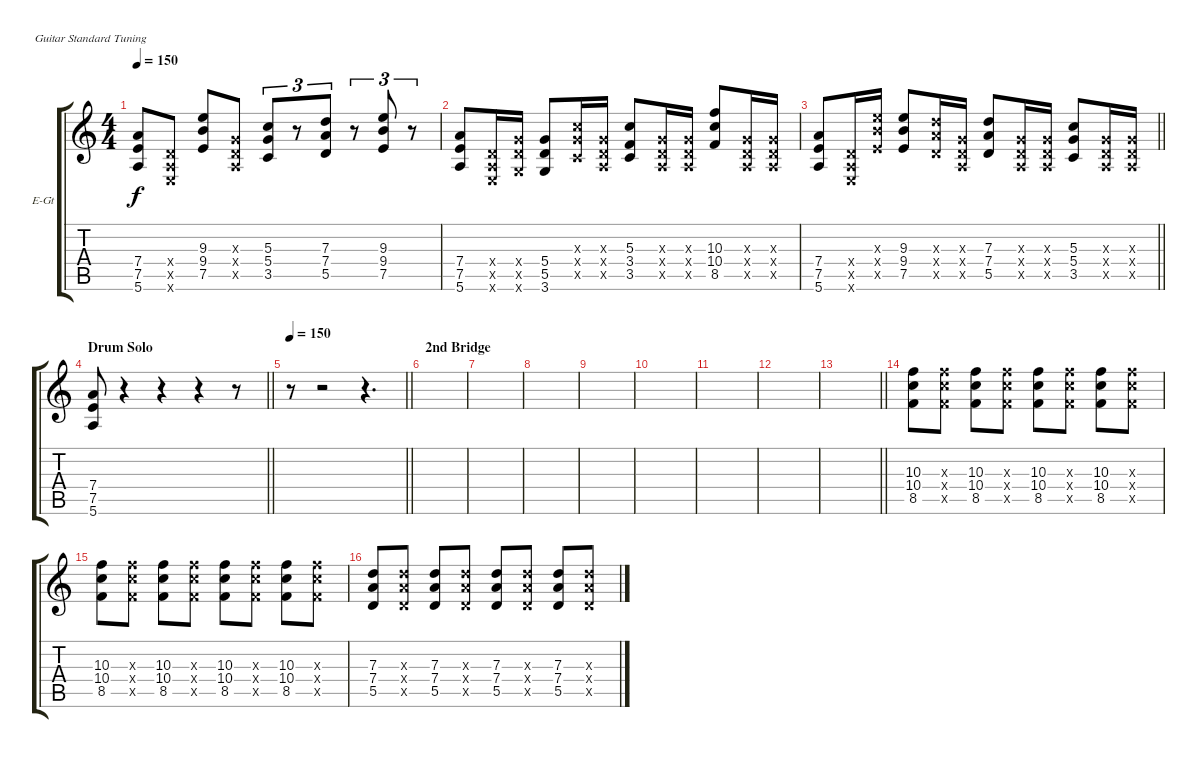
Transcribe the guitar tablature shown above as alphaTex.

\bracketExtendMode groupsimilarinstruments
\firstSystemTrackNameOrientation horizontal
\otherSystemsTrackNameOrientation horizontal
\track ("Jamie Cook Clean" "E-Gt") {instrument electricguitarclean}
\staff {score tabs}
\tuning (E4 B3 G3 D3 A2 E2)
\ts (4 4)
\tempo 150
\clef g2
\scale
0.333333
\ks c
(7.4 7.5 5.6).8{dy f} (0.4{x} 0.5{x} 0.6{x}).8 (9.3 9.4 7.5).8 (0.3{x} 0.4{x} 0.5{x}).8 (5.3 5.4 3.5).8{tu (3 2)} r.8{tu (3 2)} (7.3 7.4 5.5).8{tu (3 2)} r.8{tu (3 2)} (9.3 9.4 7.5).8{tu (3 2)} r.8{tu (3 2)} |
\scale
0.333333 (7.4 7.5 5.6).8 (0.4{x} 0.5{x} 0.6{x}).16 (5.4{x} 5.5{x} 3.6{x}).16 (5.4 5.5 3.6).8 (5.3{x} 5.4{x} 3.5{x}).16 (0.3{x} 0.4{x} 0.5{x}).16 (5.3 3.4 3.5).8 (0.3{x} 0.4{x} 0.5{x}).16 (0.3{x} 0.4{x} 0.5{x}).16 (10.3 10.4 8.5).8 (0.3{x} 0.4{x} 0.5{x}).16 (0.3{x} 0.4{x} 0.5{x}).16 |
\scale
0.333333
\barLineRight lightlight
(7.4 7.5 5.6).8 (0.4{x} 0.5{x} 0.6{x}).16 (9.3{x} 9.4{x} 7.5{x}).16 (9.3 9.4 7.5).8 (7.3{x} 7.4{x} 5.5{x}).16 (0.3{x} 0.4{x} 0.5{x}).16 (7.3 7.4 5.5).8 (0.3{x} 0.4{x} 0.5{x}).16 (0.3{x} 0.4{x} 0.5{x}).16 (5.3 5.4 3.5).8 (0.3{x} 0.4{x} 0.5{x}).16 (0.3{x} 0.4{x} 0.5{x}).16 |
\section ("" "Drum Solo")
\scale
0.333333
\barLineRight lightlight
(7.4 7.5 5.6).8 r.4 r.4 r.4 r.8 |
\tempo 150
\scale
0.333333
\barLineRight lightlight
r.8 r.2 r.4{d} |
\section ("" "2nd Bridge")
\scale
0.333333 |
\scale
0.333333 |
\scale
0.333333 |
\scale
0.333333 |
\scale
0.333333 |
\scale
0.333333 |
\scale
0.333333 |
\scale
0.333333
\barLineRight lightlight
|
\scale
0.333333 (10.3 10.4 8.5).8 (10.3{x} 10.4{x} 8.5{x}).8 (10.3 10.4 8.5).8 (10.3{x} 10.4{x} 8.5{x}).8 (10.3 10.4 8.5).8 (10.3{x} 10.4{x} 8.5{x}).8 (10.3 10.4 8.5).8 (10.3{x} 10.4{x} 8.5{x}).8 |
\scale
0.333333 (10.3 10.4 8.5).8 (10.3{x} 10.4{x} 8.5{x}).8 (10.3 10.4 8.5).8 (10.3{x} 10.4{x} 8.5{x}).8 (10.3 10.4 8.5).8 (10.3{x} 10.4{x} 8.5{x}).8 (10.3 10.4 8.5).8 (10.3{x} 10.4{x} 8.5{x}).8 |
\scale
0.333333 (7.3 7.4 5.5).8 (7.3{x} 7.4{x} 5.5{x}).8 (7.3 7.4 5.5).8 (7.3{x} 7.4{x} 5.5{x}).8 (7.3 7.4 5.5).8 (7.3{x} 7.4{x} 5.5{x}).8 (7.3 7.4 5.5).8 (7.3{x} 7.4{x} 5.5{x}).8
